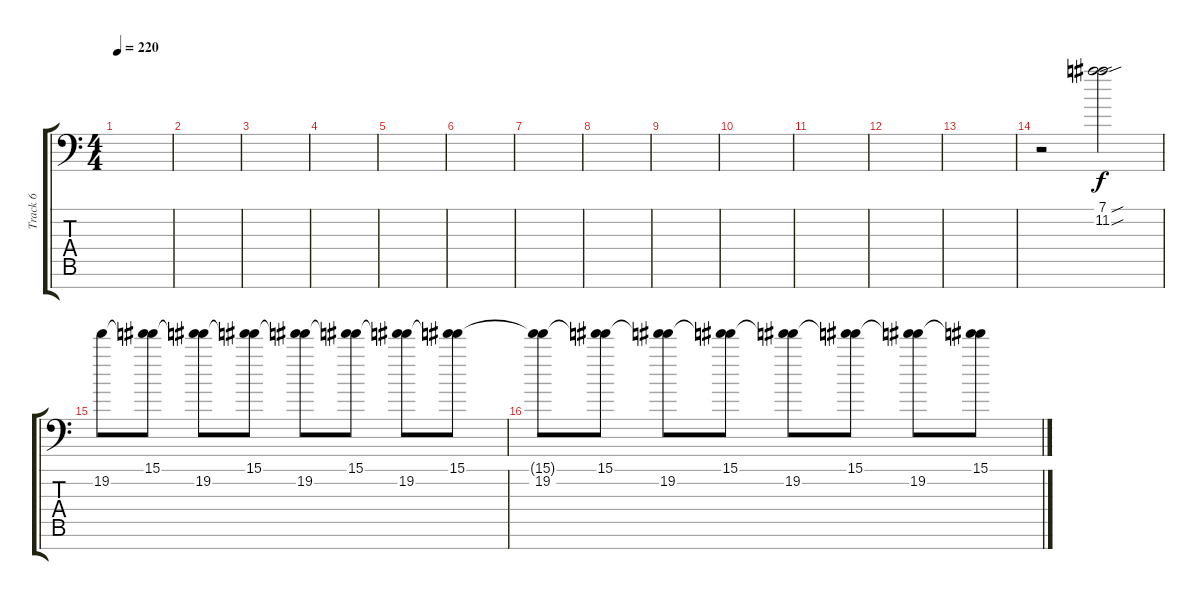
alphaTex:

\track ("Track 6" "Track 6") {instrument overdrivenguitar}
\staff {score tabs}
\tuning (Eb4 Bb3 Gb3 Db3 Ab2 Eb2 Bb1) {hide}
\ts (4 4)
\tempo 220
\clef f4
\ks c
|
|
|
|
|
|
|
|
|
|
|
|
|
r.2 (7.1{sou} 11.2{sou}).2 |
19.2.8 (15.1 19.2{t}).8 (15.1{t} 19.2).8 (15.1 19.2{t}).8 (15.1{t} 19.2).8 (15.1 19.2{t}).8 (15.1{t} 19.2).8 (15.1 19.2{t}).8 |
(15.1{t} 19.2).8 (15.1 19.2{t}).8 (15.1{t} 19.2).8 (15.1 19.2{t}).8 (15.1{t} 19.2).8 (15.1 19.2{t}).8 (15.1{t} 19.2).8 (15.1 19.2{t}).8
